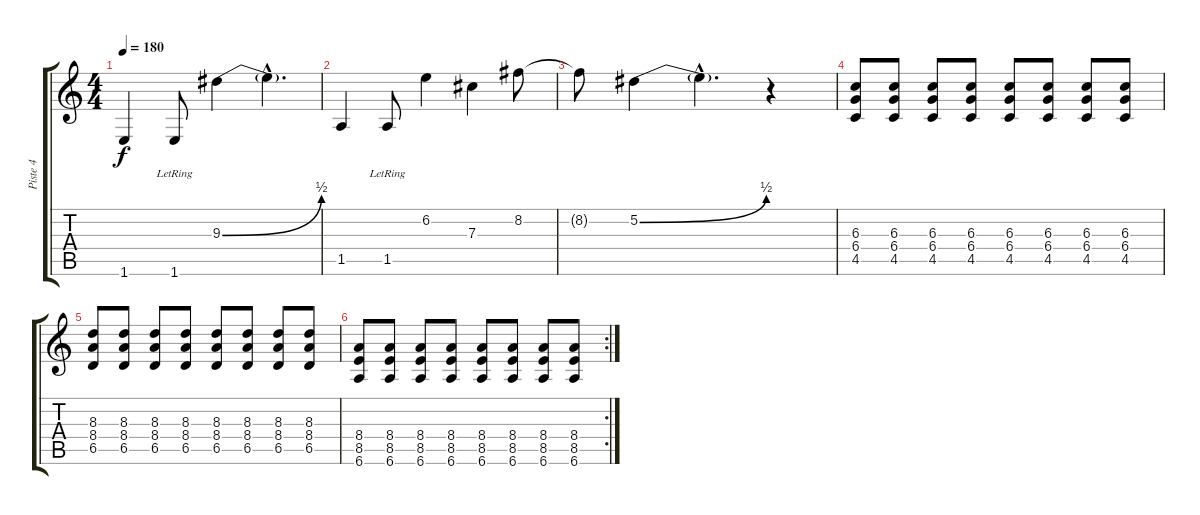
\track ("Piste 4" "Piste 4") {instrument distortionguitar}
\staff {score tabs}
\tuning (Eb4 Bb3 Gb3 Db3 Ab2 Eb2) {hide}
\ts (4 4)
\tempo 180
\clef g2
\ks c
1.6.4{dy f} 1.6{lr}.8 9.3{be (bend 0 0 60 2)}.4 9.3{hac t}.4{d} |
1.5.4 1.5{lr}.8 6.2.4 7.3.4 8.2.8 |
8.2{t}.8 5.2{be (bend 0 0 60 2)}.4 5.2{hac t}.4{d} r.4 |
(6.3 6.4 4.5).8 (6.3 6.4 4.5).8 (6.3 6.4 4.5).8 (6.3 6.4 4.5).8 (6.3 6.4 4.5).8 (6.3 6.4 4.5).8 (6.3 6.4 4.5).8 (6.3 6.4 4.5).8 |
(8.3 8.4 6.5).8 (8.3 8.4 6.5).8 (8.3 8.4 6.5).8 (8.3 8.4 6.5).8 (8.3 8.4 6.5).8 (8.3 8.4 6.5).8 (8.3 8.4 6.5).8 (8.3 8.4 6.5).8 |
\rc 2
(8.4 8.5 6.6).8 (8.4 8.5 6.6).8 (8.4 8.5 6.6).8 (8.4 8.5 6.6).8 (8.4 8.5 6.6).8 (8.4 8.5 6.6).8 (8.4 8.5 6.6).8 (8.4 8.5 6.6).8
